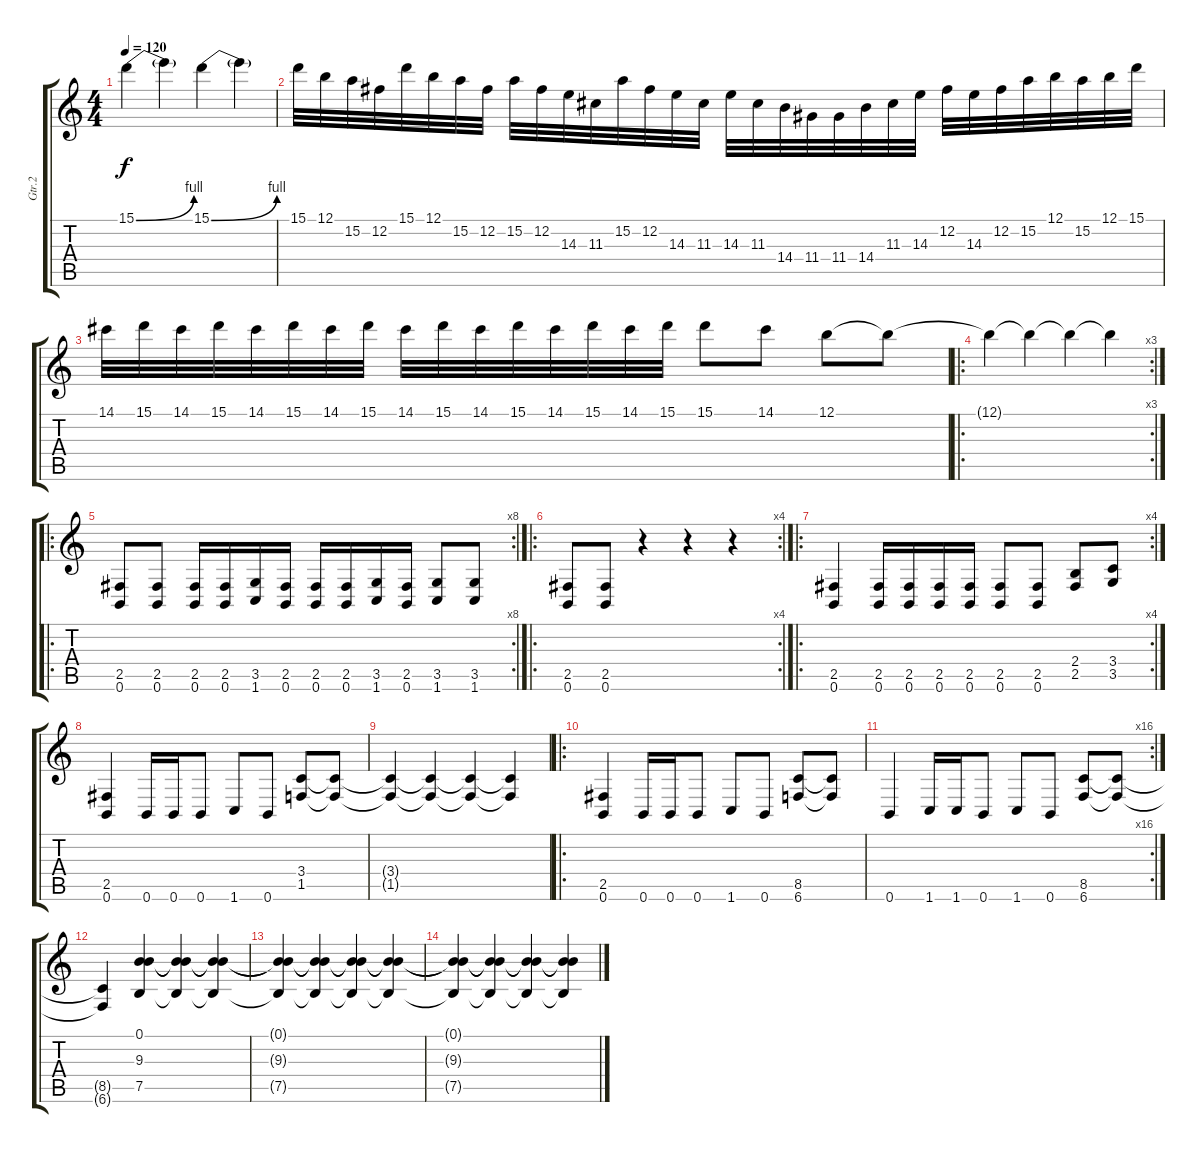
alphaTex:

\track ("Gtr.2" "Gtr.2") {instrument distortionguitar}
\staff {score tabs}
\tuning (B3 Gb3 D3 A2 E2 B1) {hide}
\ts (4 4)
\tempo 120
\clef g2
\ks c
15.1{be (bend 0 0 60 4)}.4{dy f} 15.1{t}.4 15.1{be (bend 0 0 60 4)}.4 15.1{t}.4 |
15.1.32 12.1.32 15.2.32 12.2.32 15.1.32 12.1.32 15.2.32 12.2.32 15.2.32 12.2.32 14.3.32 11.3.32 15.2.32 12.2.32 14.3.32 11.3.32 14.3.32 11.3.32 14.4.32 11.4.32 11.4.32 14.4.32 11.3.32 14.3.32 12.2.32 14.3.32 12.2.32 15.2.32 12.1.32 15.2.32 12.1.32 15.1.32 |
14.1.32 15.1.32 14.1.32 15.1.32 14.1.32 15.1.32 14.1.32 15.1.32 14.1.32 15.1.32 14.1.32 15.1.32 14.1.32 15.1.32 14.1.32 15.1.32 15.1.8 14.1.8 12.1.8 12.1{t}.8 |
\ro
\rc 3
12.1{t}.4 12.1{t}.4 12.1{t}.4 12.1{t}.4 |
\ro
\rc 8
(2.5 0.6).8 (2.5 0.6).8 (2.5 0.6).16 (2.5 0.6).16 (3.5 1.6).16 (2.5 0.6).16 (2.5 0.6).16 (2.5 0.6).16 (3.5 1.6).16 (2.5 0.6).16 (3.5 1.6).8 (3.5 1.6).8 |
\ro
\rc 4
(2.5 0.6).8 (2.5 0.6).8 r.4 r.4 r.4 |
\ro
\rc 4
(2.5 0.6).4 (2.5 0.6).16 (2.5 0.6).16 (2.5 0.6).16 (2.5 0.6).16 (2.5 0.6).8 (2.5 0.6).8 (2.4 2.5).8 (3.4 3.5).8 |
(2.5 0.6).4 0.6.16 0.6.16 0.6.8 1.6.8 0.6.8 (3.4 1.5).8 (3.4{t} 1.5{t}).8 |
(3.4{t} 1.5{t}).4 (3.4{t} 1.5{t}).4 (3.4{t} 1.5{t}).4 (3.4{t} 1.5{t}).4 |
\ro
(2.5 0.6).4 0.6.16 0.6.16 0.6.8 1.6.8 0.6.8 (8.5 6.6).8 (8.5{t} 6.6{t}).8 |
\rc 16
0.6.4 1.6.16 1.6.16 0.6.8 1.6.8 0.6.8 (8.5 6.6).8 (8.5{t} 6.6{t}).8 |
(8.5{t} 6.6{t}).4 (0.1 9.3 7.5).4 (0.1{t} 9.3{t} 7.5{t}).4 (0.1{t} 9.3{t} 7.5{t}).4 |
(0.1{t} 9.3{t} 7.5{t}).4 (0.1{t} 9.3{t} 7.5{t}).4 (0.1{t} 9.3{t} 7.5{t}).4 (0.1{t} 9.3{t} 7.5{t}).4 |
(0.1{t} 9.3{t} 7.5{t}).4 (0.1{t} 9.3{t} 7.5{t}).4 (0.1{t} 9.3{t} 7.5{t}).4 (0.1{t} 9.3{t} 7.5{t}).4
